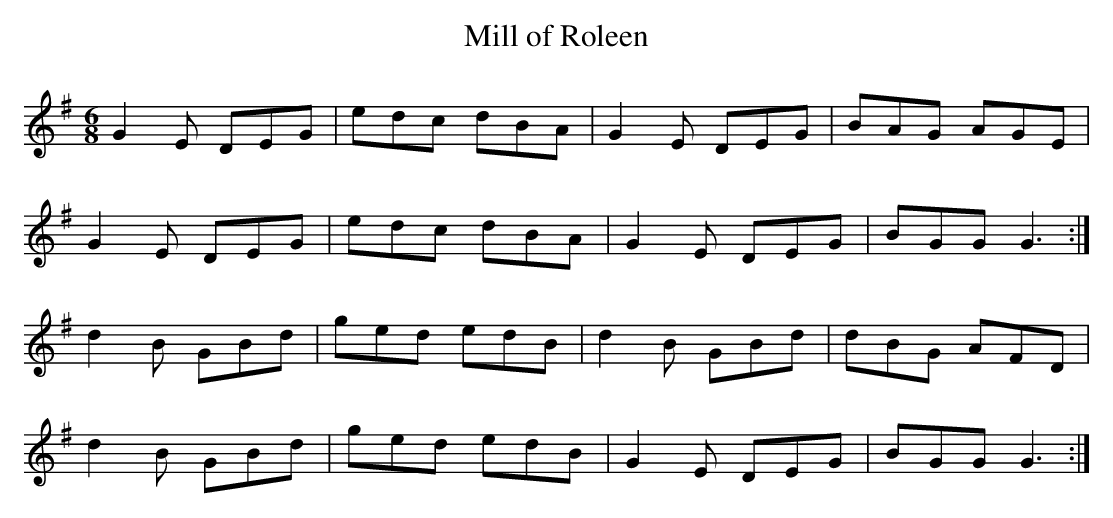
X:1
T: Mill of Roleen
L: 1/8
M: 6/8
K: G
G2E DEG|edc dBA|G2E DEG|BAG AGE|
G2E DEG|edc dBA|G2E DEG|BGG G3 :|
d2B GBd|ged edB|d2B GBd|dBG AFD|
d2B GBd|ged edB|G2E DEG|BGG G3 :|
